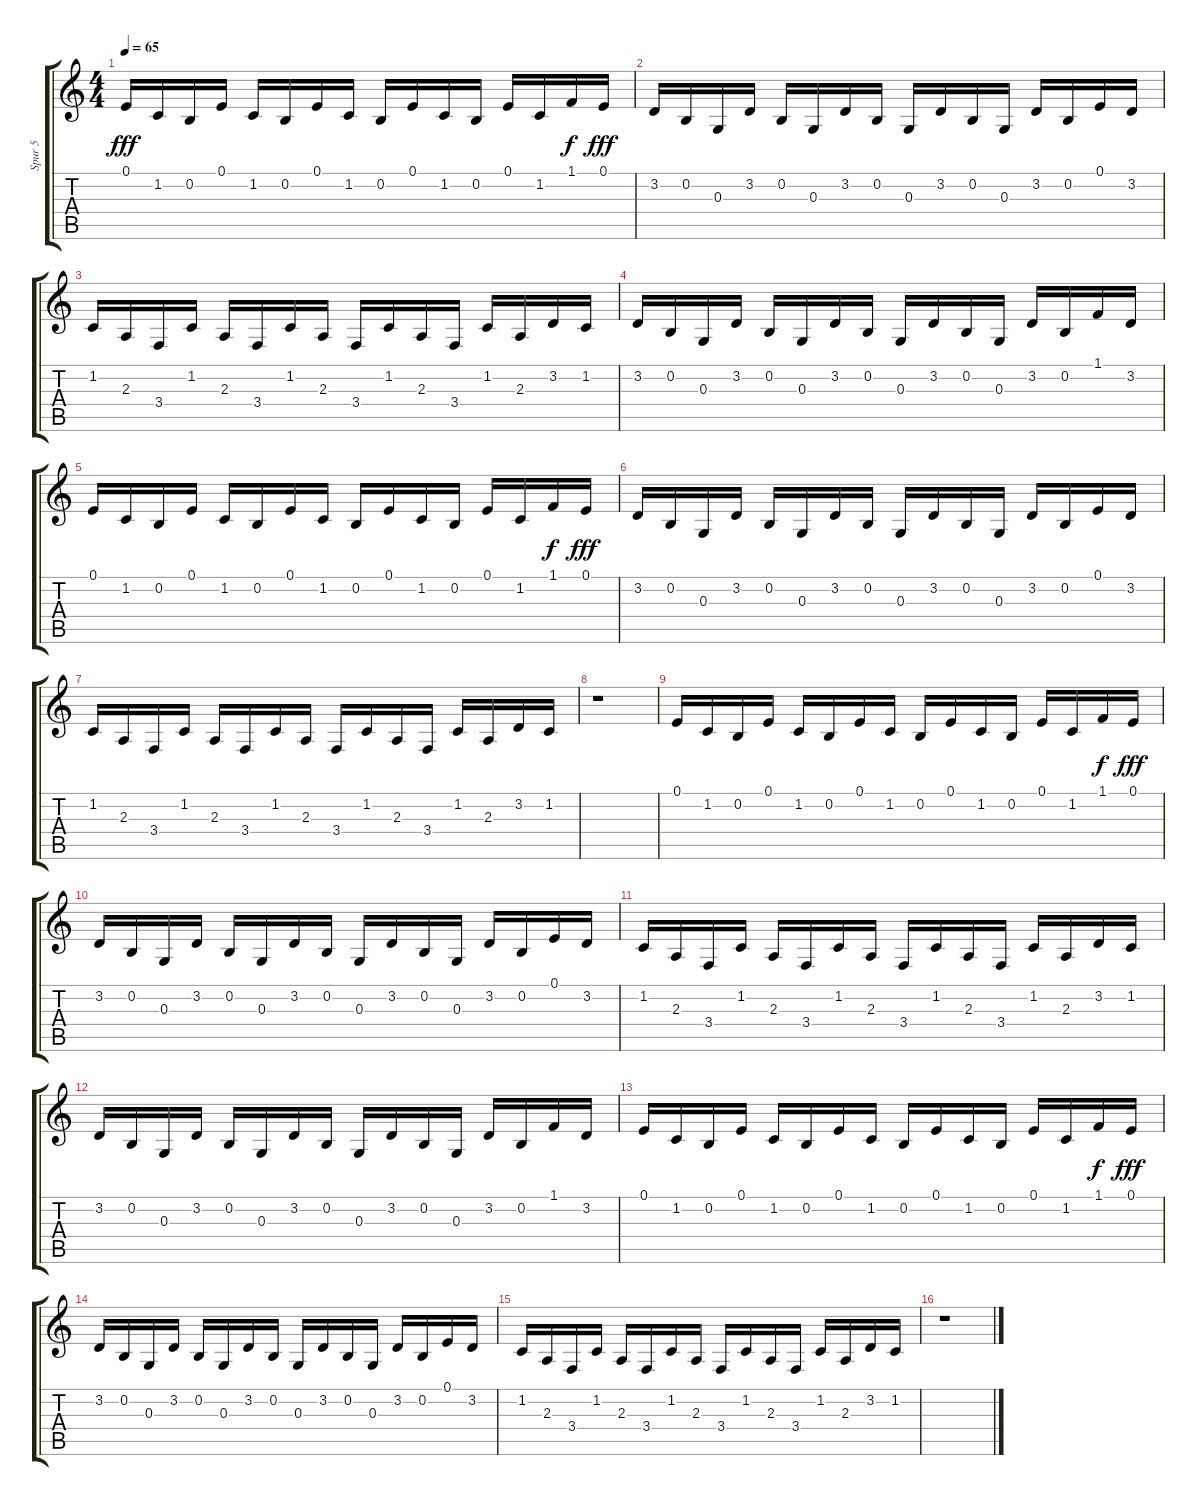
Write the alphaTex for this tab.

\track ("Spur 5" "Spur 5") {instrument brightacousticpiano}
\staff {score tabs}
\tuning (E4 B3 G3 D3 A2 E2) {hide}
\ts (4 4)
\tempo 65
\clef g2
\ks c
0.1.16{dy fff instrument brightacousticpiano} 1.2.16 0.2.16 0.1.16 1.2.16 0.2.16 0.1.16 1.2.16 0.2.16 0.1.16 1.2.16 0.2.16 0.1.16 1.2.16 1.1.16{dy f} 0.1.16{dy fff} |
3.2.16 0.2.16 0.3.16 3.2.16 0.2.16 0.3.16 3.2.16 0.2.16 0.3.16 3.2.16 0.2.16 0.3.16 3.2.16 0.2.16 0.1.16 3.2.16 |
1.2.16 2.3.16 3.4.16 1.2.16 2.3.16 3.4.16 1.2.16 2.3.16 3.4.16 1.2.16 2.3.16 3.4.16 1.2.16 2.3.16 3.2.16 1.2.16 |
3.2.16 0.2.16 0.3.16 3.2.16 0.2.16 0.3.16 3.2.16 0.2.16 0.3.16 3.2.16 0.2.16 0.3.16 3.2.16 0.2.16 1.1.16 3.2.16 |
0.1.16 1.2.16 0.2.16 0.1.16 1.2.16 0.2.16 0.1.16 1.2.16 0.2.16 0.1.16 1.2.16 0.2.16 0.1.16 1.2.16 1.1.16{dy f} 0.1.16{dy fff} |
3.2.16 0.2.16 0.3.16 3.2.16 0.2.16 0.3.16 3.2.16 0.2.16 0.3.16 3.2.16 0.2.16 0.3.16 3.2.16 0.2.16 0.1.16 3.2.16 |
1.2.16 2.3.16 3.4.16 1.2.16 2.3.16 3.4.16 1.2.16 2.3.16 3.4.16 1.2.16 2.3.16 3.4.16 1.2.16 2.3.16 3.2.16 1.2.16 |
r.1 |
0.1.16 1.2.16 0.2.16 0.1.16 1.2.16 0.2.16 0.1.16 1.2.16 0.2.16 0.1.16 1.2.16 0.2.16 0.1.16 1.2.16 1.1.16{dy f} 0.1.16{dy fff} |
3.2.16 0.2.16 0.3.16 3.2.16 0.2.16 0.3.16 3.2.16 0.2.16 0.3.16 3.2.16 0.2.16 0.3.16 3.2.16 0.2.16 0.1.16 3.2.16 |
1.2.16 2.3.16 3.4.16 1.2.16 2.3.16 3.4.16 1.2.16 2.3.16 3.4.16 1.2.16 2.3.16 3.4.16 1.2.16 2.3.16 3.2.16 1.2.16 |
3.2.16 0.2.16 0.3.16 3.2.16 0.2.16 0.3.16 3.2.16 0.2.16 0.3.16 3.2.16 0.2.16 0.3.16 3.2.16 0.2.16 1.1.16 3.2.16 |
0.1.16 1.2.16 0.2.16 0.1.16 1.2.16 0.2.16 0.1.16 1.2.16 0.2.16 0.1.16 1.2.16 0.2.16 0.1.16 1.2.16 1.1.16{dy f} 0.1.16{dy fff} |
3.2.16 0.2.16 0.3.16 3.2.16 0.2.16 0.3.16 3.2.16 0.2.16 0.3.16 3.2.16 0.2.16 0.3.16 3.2.16 0.2.16 0.1.16 3.2.16 |
1.2.16 2.3.16 3.4.16 1.2.16 2.3.16 3.4.16 1.2.16 2.3.16 3.4.16 1.2.16 2.3.16 3.4.16 1.2.16 2.3.16 3.2.16 1.2.16 |
r.1
